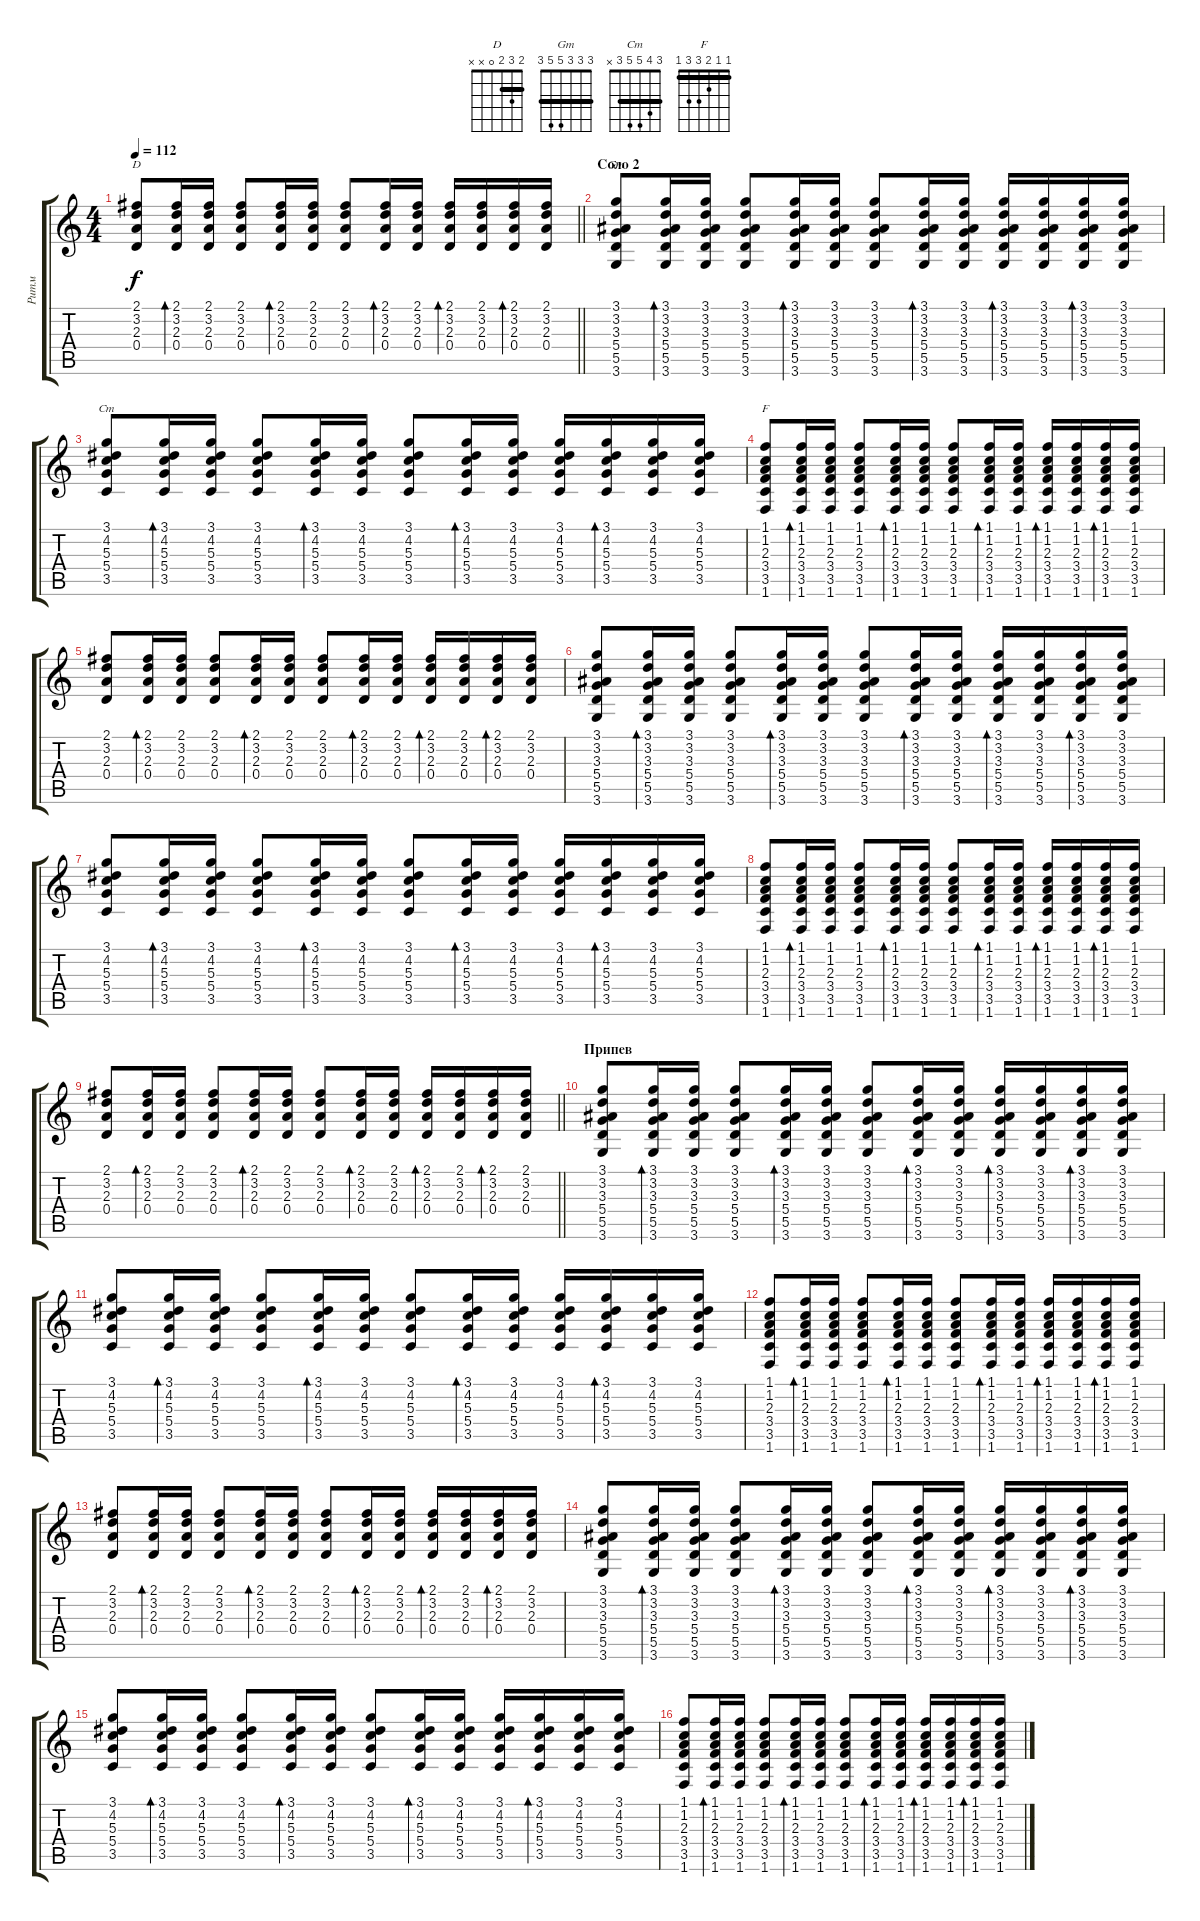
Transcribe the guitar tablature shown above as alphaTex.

\track ("Ритм" "Ритм") {instrument electricguitarjazz}
\staff {score tabs}
\tuning (E4 B3 G3 D3 A2 E2) {hide}
\chord ("D" 2 3 2 0 x x) {barre 2}
\chord ("Gm" 3 3 3 5 5 3) {barre 3}
\chord ("Cm" 3 4 5 5 3 x) {barre 3}
\chord ("F" 1 1 2 3 3 1) {barre 1}
\ts (4 4)
\tempo 112
\clef g2
\barLineRight lightlight
\ks c
(2.1 3.2 2.3 0.4).8{ch "D" dy f} (2.1 3.2 2.3 0.4).16{bd 30} (2.1 3.2 2.3 0.4).16 (2.1 3.2 2.3 0.4).8 (2.1 3.2 2.3 0.4).16{bd 30} (2.1 3.2 2.3 0.4).16 (2.1 3.2 2.3 0.4).8 (2.1 3.2 2.3 0.4).16{bd 30} (2.1 3.2 2.3 0.4).16 (2.1 3.2 2.3 0.4).16{bd 30} (2.1 3.2 2.3 0.4).16 (2.1 3.2 2.3 0.4).16{bd 30} (2.1 3.2 2.3 0.4).16 |
\section ("" "Соло 2")
(3.1 3.2 3.3 5.4 5.5 3.6).8{ch "Gm"} (3.1 3.2 3.3 5.4 5.5 3.6).16{bd 30} (3.1 3.2 3.3 5.4 5.5 3.6).16 (3.1 3.2 3.3 5.4 5.5 3.6).8 (3.1 3.2 3.3 5.4 5.5 3.6).16{bd 30} (3.1 3.2 3.3 5.4 5.5 3.6).16 (3.1 3.2 3.3 5.4 5.5 3.6).8 (3.1 3.2 3.3 5.4 5.5 3.6).16{bd 30} (3.1 3.2 3.3 5.4 5.5 3.6).16 (3.1 3.2 3.3 5.4 5.5 3.6).16{bd 30} (3.1 3.2 3.3 5.4 5.5 3.6).16 (3.1 3.2 3.3 5.4 5.5 3.6).16{bd 30} (3.1 3.2 3.3 5.4 5.5 3.6).16 |
(3.1 4.2 5.3 5.4 3.5).8{ch "Cm"} (3.1 4.2 5.3 5.4 3.5).16{bd 30} (3.1 4.2 5.3 5.4 3.5).16 (3.1 4.2 5.3 5.4 3.5).8 (3.1 4.2 5.3 5.4 3.5).16{bd 30} (3.1 4.2 5.3 5.4 3.5).16 (3.1 4.2 5.3 5.4 3.5).8 (3.1 4.2 5.3 5.4 3.5).16{bd 30} (3.1 4.2 5.3 5.4 3.5).16 (3.1 4.2 5.3 5.4 3.5).16 (3.1 4.2 5.3 5.4 3.5).16{bd 30} (3.1 4.2 5.3 5.4 3.5).16 (3.1 4.2 5.3 5.4 3.5).16 |
(1.1 1.2 2.3 3.4 3.5 1.6).8{ch "F"} (1.1 1.2 2.3 3.4 3.5 1.6).16{bd 30} (1.1 1.2 2.3 3.4 3.5 1.6).16 (1.1 1.2 2.3 3.4 3.5 1.6).8 (1.1 1.2 2.3 3.4 3.5 1.6).16{bd 30} (1.1 1.2 2.3 3.4 3.5 1.6).16 (1.1 1.2 2.3 3.4 3.5 1.6).8 (1.1 1.2 2.3 3.4 3.5 1.6).16{bd 30} (1.1 1.2 2.3 3.4 3.5 1.6).16 (1.1 1.2 2.3 3.4 3.5 1.6).16{bd 30} (1.1 1.2 2.3 3.4 3.5 1.6).16 (1.1 1.2 2.3 3.4 3.5 1.6).16{bd 30} (1.1 1.2 2.3 3.4 3.5 1.6).16 |
(2.1 3.2 2.3 0.4).8 (2.1 3.2 2.3 0.4).16{bd 30} (2.1 3.2 2.3 0.4).16 (2.1 3.2 2.3 0.4).8 (2.1 3.2 2.3 0.4).16{bd 30} (2.1 3.2 2.3 0.4).16 (2.1 3.2 2.3 0.4).8 (2.1 3.2 2.3 0.4).16{bd 30} (2.1 3.2 2.3 0.4).16 (2.1 3.2 2.3 0.4).16{bd 30} (2.1 3.2 2.3 0.4).16 (2.1 3.2 2.3 0.4).16{bd 30} (2.1 3.2 2.3 0.4).16 |
(3.1 3.2 3.3 5.4 5.5 3.6).8 (3.1 3.2 3.3 5.4 5.5 3.6).16{bd 30} (3.1 3.2 3.3 5.4 5.5 3.6).16 (3.1 3.2 3.3 5.4 5.5 3.6).8 (3.1 3.2 3.3 5.4 5.5 3.6).16{bd 30} (3.1 3.2 3.3 5.4 5.5 3.6).16 (3.1 3.2 3.3 5.4 5.5 3.6).8 (3.1 3.2 3.3 5.4 5.5 3.6).16{bd 30} (3.1 3.2 3.3 5.4 5.5 3.6).16 (3.1 3.2 3.3 5.4 5.5 3.6).16{bd 30} (3.1 3.2 3.3 5.4 5.5 3.6).16 (3.1 3.2 3.3 5.4 5.5 3.6).16{bd 30} (3.1 3.2 3.3 5.4 5.5 3.6).16 |
(3.1 4.2 5.3 5.4 3.5).8 (3.1 4.2 5.3 5.4 3.5).16{bd 30} (3.1 4.2 5.3 5.4 3.5).16 (3.1 4.2 5.3 5.4 3.5).8 (3.1 4.2 5.3 5.4 3.5).16{bd 30} (3.1 4.2 5.3 5.4 3.5).16 (3.1 4.2 5.3 5.4 3.5).8 (3.1 4.2 5.3 5.4 3.5).16{bd 30} (3.1 4.2 5.3 5.4 3.5).16 (3.1 4.2 5.3 5.4 3.5).16 (3.1 4.2 5.3 5.4 3.5).16{bd 30} (3.1 4.2 5.3 5.4 3.5).16 (3.1 4.2 5.3 5.4 3.5).16 |
(1.1 1.2 2.3 3.4 3.5 1.6).8 (1.1 1.2 2.3 3.4 3.5 1.6).16{bd 30} (1.1 1.2 2.3 3.4 3.5 1.6).16 (1.1 1.2 2.3 3.4 3.5 1.6).8 (1.1 1.2 2.3 3.4 3.5 1.6).16{bd 30} (1.1 1.2 2.3 3.4 3.5 1.6).16 (1.1 1.2 2.3 3.4 3.5 1.6).8 (1.1 1.2 2.3 3.4 3.5 1.6).16{bd 30} (1.1 1.2 2.3 3.4 3.5 1.6).16 (1.1 1.2 2.3 3.4 3.5 1.6).16{bd 30} (1.1 1.2 2.3 3.4 3.5 1.6).16 (1.1 1.2 2.3 3.4 3.5 1.6).16{bd 30} (1.1 1.2 2.3 3.4 3.5 1.6).16 |
\barLineRight lightlight
(2.1 3.2 2.3 0.4).8 (2.1 3.2 2.3 0.4).16{bd 30} (2.1 3.2 2.3 0.4).16 (2.1 3.2 2.3 0.4).8 (2.1 3.2 2.3 0.4).16{bd 30} (2.1 3.2 2.3 0.4).16 (2.1 3.2 2.3 0.4).8 (2.1 3.2 2.3 0.4).16{bd 30} (2.1 3.2 2.3 0.4).16 (2.1 3.2 2.3 0.4).16{bd 30} (2.1 3.2 2.3 0.4).16 (2.1 3.2 2.3 0.4).16{bd 30} (2.1 3.2 2.3 0.4).16 |
\section ("" "Припев")
(3.1 3.2 3.3 5.4 5.5 3.6).8 (3.1 3.2 3.3 5.4 5.5 3.6).16{bd 30} (3.1 3.2 3.3 5.4 5.5 3.6).16 (3.1 3.2 3.3 5.4 5.5 3.6).8 (3.1 3.2 3.3 5.4 5.5 3.6).16{bd 30} (3.1 3.2 3.3 5.4 5.5 3.6).16 (3.1 3.2 3.3 5.4 5.5 3.6).8 (3.1 3.2 3.3 5.4 5.5 3.6).16{bd 30} (3.1 3.2 3.3 5.4 5.5 3.6).16 (3.1 3.2 3.3 5.4 5.5 3.6).16{bd 30} (3.1 3.2 3.3 5.4 5.5 3.6).16 (3.1 3.2 3.3 5.4 5.5 3.6).16{bd 30} (3.1 3.2 3.3 5.4 5.5 3.6).16 |
(3.1 4.2 5.3 5.4 3.5).8 (3.1 4.2 5.3 5.4 3.5).16{bd 30} (3.1 4.2 5.3 5.4 3.5).16 (3.1 4.2 5.3 5.4 3.5).8 (3.1 4.2 5.3 5.4 3.5).16{bd 30} (3.1 4.2 5.3 5.4 3.5).16 (3.1 4.2 5.3 5.4 3.5).8 (3.1 4.2 5.3 5.4 3.5).16{bd 30} (3.1 4.2 5.3 5.4 3.5).16 (3.1 4.2 5.3 5.4 3.5).16 (3.1 4.2 5.3 5.4 3.5).16{bd 30} (3.1 4.2 5.3 5.4 3.5).16 (3.1 4.2 5.3 5.4 3.5).16 |
(1.1 1.2 2.3 3.4 3.5 1.6).8 (1.1 1.2 2.3 3.4 3.5 1.6).16{bd 30} (1.1 1.2 2.3 3.4 3.5 1.6).16 (1.1 1.2 2.3 3.4 3.5 1.6).8 (1.1 1.2 2.3 3.4 3.5 1.6).16{bd 30} (1.1 1.2 2.3 3.4 3.5 1.6).16 (1.1 1.2 2.3 3.4 3.5 1.6).8 (1.1 1.2 2.3 3.4 3.5 1.6).16{bd 30} (1.1 1.2 2.3 3.4 3.5 1.6).16 (1.1 1.2 2.3 3.4 3.5 1.6).16{bd 30} (1.1 1.2 2.3 3.4 3.5 1.6).16 (1.1 1.2 2.3 3.4 3.5 1.6).16{bd 30} (1.1 1.2 2.3 3.4 3.5 1.6).16 |
(2.1 3.2 2.3 0.4).8 (2.1 3.2 2.3 0.4).16{bd 30} (2.1 3.2 2.3 0.4).16 (2.1 3.2 2.3 0.4).8 (2.1 3.2 2.3 0.4).16{bd 30} (2.1 3.2 2.3 0.4).16 (2.1 3.2 2.3 0.4).8 (2.1 3.2 2.3 0.4).16{bd 30} (2.1 3.2 2.3 0.4).16 (2.1 3.2 2.3 0.4).16{bd 30} (2.1 3.2 2.3 0.4).16 (2.1 3.2 2.3 0.4).16{bd 30} (2.1 3.2 2.3 0.4).16 |
(3.1 3.2 3.3 5.4 5.5 3.6).8 (3.1 3.2 3.3 5.4 5.5 3.6).16{bd 30} (3.1 3.2 3.3 5.4 5.5 3.6).16 (3.1 3.2 3.3 5.4 5.5 3.6).8 (3.1 3.2 3.3 5.4 5.5 3.6).16{bd 30} (3.1 3.2 3.3 5.4 5.5 3.6).16 (3.1 3.2 3.3 5.4 5.5 3.6).8 (3.1 3.2 3.3 5.4 5.5 3.6).16{bd 30} (3.1 3.2 3.3 5.4 5.5 3.6).16 (3.1 3.2 3.3 5.4 5.5 3.6).16{bd 30} (3.1 3.2 3.3 5.4 5.5 3.6).16 (3.1 3.2 3.3 5.4 5.5 3.6).16{bd 30} (3.1 3.2 3.3 5.4 5.5 3.6).16 |
(3.1 4.2 5.3 5.4 3.5).8 (3.1 4.2 5.3 5.4 3.5).16{bd 30} (3.1 4.2 5.3 5.4 3.5).16 (3.1 4.2 5.3 5.4 3.5).8 (3.1 4.2 5.3 5.4 3.5).16{bd 30} (3.1 4.2 5.3 5.4 3.5).16 (3.1 4.2 5.3 5.4 3.5).8 (3.1 4.2 5.3 5.4 3.5).16{bd 30} (3.1 4.2 5.3 5.4 3.5).16 (3.1 4.2 5.3 5.4 3.5).16 (3.1 4.2 5.3 5.4 3.5).16{bd 30} (3.1 4.2 5.3 5.4 3.5).16 (3.1 4.2 5.3 5.4 3.5).16 |
(1.1 1.2 2.3 3.4 3.5 1.6).8 (1.1 1.2 2.3 3.4 3.5 1.6).16{bd 30} (1.1 1.2 2.3 3.4 3.5 1.6).16 (1.1 1.2 2.3 3.4 3.5 1.6).8 (1.1 1.2 2.3 3.4 3.5 1.6).16{bd 30} (1.1 1.2 2.3 3.4 3.5 1.6).16 (1.1 1.2 2.3 3.4 3.5 1.6).8 (1.1 1.2 2.3 3.4 3.5 1.6).16{bd 30} (1.1 1.2 2.3 3.4 3.5 1.6).16 (1.1 1.2 2.3 3.4 3.5 1.6).16{bd 30} (1.1 1.2 2.3 3.4 3.5 1.6).16 (1.1 1.2 2.3 3.4 3.5 1.6).16{bd 30} (1.1 1.2 2.3 3.4 3.5 1.6).16
